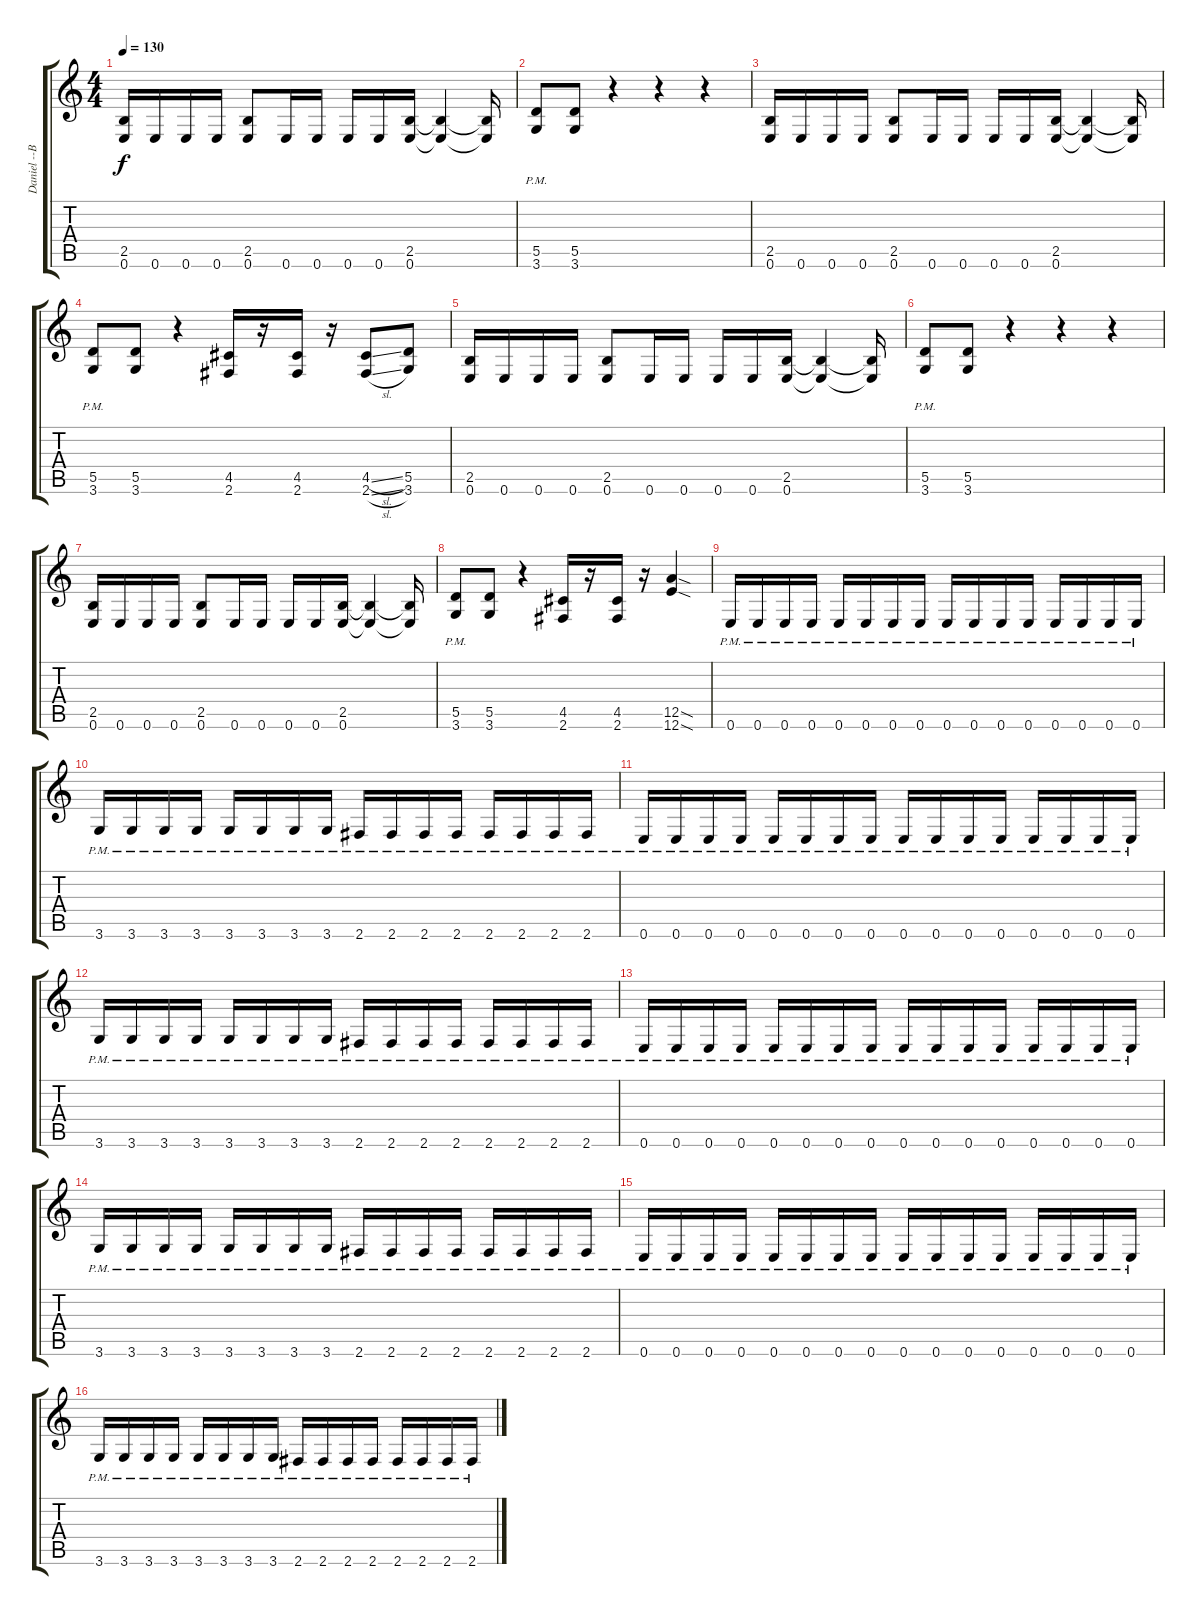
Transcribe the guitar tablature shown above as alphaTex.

\track ("Daniel --Base" "Daniel --B") {instrument distortionguitar}
\staff {score tabs}
\tuning (E4 B3 G3 D3 A2 E2) {hide}
\ts (4 4)
\tempo 130
\clef g2
\ks c
(2.5 0.6).16{dy f instrument distortionguitar} 0.6.16 0.6.16 0.6.16 (2.5 0.6).8 0.6.16 0.6.16 0.6.16 0.6.16 (2.5 0.6).16 (2.5{t} 0.6{t}).4 (2.5{t} 0.6{t}).16 |
(5.5{pm} 3.6{pm}).8 (5.5 3.6).8 r.4 r.4 r.4 |
(2.5 0.6).16 0.6.16 0.6.16 0.6.16 (2.5 0.6).8 0.6.16 0.6.16 0.6.16 0.6.16 (2.5 0.6).16 (2.5{t} 0.6{t}).4 (2.5{t} 0.6{t}).16 |
(5.5{pm} 3.6{pm}).8 (5.5 3.6).8 r.4 (4.5 2.6).16 r.16 (4.5 2.6).16 r.16 (4.5{sl} 2.6{sl}).8 (5.5 3.6).8 |
(2.5 0.6).16 0.6.16 0.6.16 0.6.16 (2.5 0.6).8 0.6.16 0.6.16 0.6.16 0.6.16 (2.5 0.6).16 (2.5{t} 0.6{t}).4 (2.5{t} 0.6{t}).16 |
(5.5{pm} 3.6{pm}).8 (5.5 3.6).8 r.4 r.4 r.4 |
(2.5 0.6).16 0.6.16 0.6.16 0.6.16 (2.5 0.6).8 0.6.16 0.6.16 0.6.16 0.6.16 (2.5 0.6).16 (2.5{t} 0.6{t}).4 (2.5{t} 0.6{t}).16 |
(5.5{pm} 3.6{pm}).8 (5.5 3.6).8 r.4 (4.5 2.6).16 r.16 (4.5 2.6).16 r.16 (12.5{sod} 12.6{sod}).4 |
0.6{pm}.16 0.6{pm}.16 0.6{pm}.16 0.6{pm}.16 0.6{pm}.16 0.6{pm}.16 0.6{pm}.16 0.6{pm}.16 0.6{pm}.16 0.6{pm}.16 0.6{pm}.16 0.6{pm}.16 0.6{pm}.16 0.6{pm}.16 0.6{pm}.16 0.6{pm}.16 |
3.6{pm}.16 3.6{pm}.16 3.6{pm}.16 3.6{pm}.16 3.6{pm}.16 3.6{pm}.16 3.6{pm}.16 3.6{pm}.16 2.6{pm}.16 2.6{pm}.16 2.6{pm}.16 2.6{pm}.16 2.6{pm}.16 2.6{pm}.16 2.6{pm}.16 2.6{pm}.16 |
0.6{pm}.16 0.6{pm}.16 0.6{pm}.16 0.6{pm}.16 0.6{pm}.16 0.6{pm}.16 0.6{pm}.16 0.6{pm}.16 0.6{pm}.16 0.6{pm}.16 0.6{pm}.16 0.6{pm}.16 0.6{pm}.16 0.6{pm}.16 0.6{pm}.16 0.6{pm}.16 |
3.6{pm}.16 3.6{pm}.16 3.6{pm}.16 3.6{pm}.16 3.6{pm}.16 3.6{pm}.16 3.6{pm}.16 3.6{pm}.16 2.6{pm}.16 2.6{pm}.16 2.6{pm}.16 2.6{pm}.16 2.6{pm}.16 2.6{pm}.16 2.6{pm}.16 2.6{pm}.16 |
0.6{pm}.16 0.6{pm}.16 0.6{pm}.16 0.6{pm}.16 0.6{pm}.16 0.6{pm}.16 0.6{pm}.16 0.6{pm}.16 0.6{pm}.16 0.6{pm}.16 0.6{pm}.16 0.6{pm}.16 0.6{pm}.16 0.6{pm}.16 0.6{pm}.16 0.6{pm}.16 |
3.6{pm}.16 3.6{pm}.16 3.6{pm}.16 3.6{pm}.16 3.6{pm}.16 3.6{pm}.16 3.6{pm}.16 3.6{pm}.16 2.6{pm}.16 2.6{pm}.16 2.6{pm}.16 2.6{pm}.16 2.6{pm}.16 2.6{pm}.16 2.6{pm}.16 2.6{pm}.16 |
0.6{pm}.16 0.6{pm}.16 0.6{pm}.16 0.6{pm}.16 0.6{pm}.16 0.6{pm}.16 0.6{pm}.16 0.6{pm}.16 0.6{pm}.16 0.6{pm}.16 0.6{pm}.16 0.6{pm}.16 0.6{pm}.16 0.6{pm}.16 0.6{pm}.16 0.6{pm}.16 |
3.6{pm}.16 3.6{pm}.16 3.6{pm}.16 3.6{pm}.16 3.6{pm}.16 3.6{pm}.16 3.6{pm}.16 3.6{pm}.16 2.6{pm}.16 2.6{pm}.16 2.6{pm}.16 2.6{pm}.16 2.6{pm}.16 2.6{pm}.16 2.6{pm}.16 2.6{pm}.16
